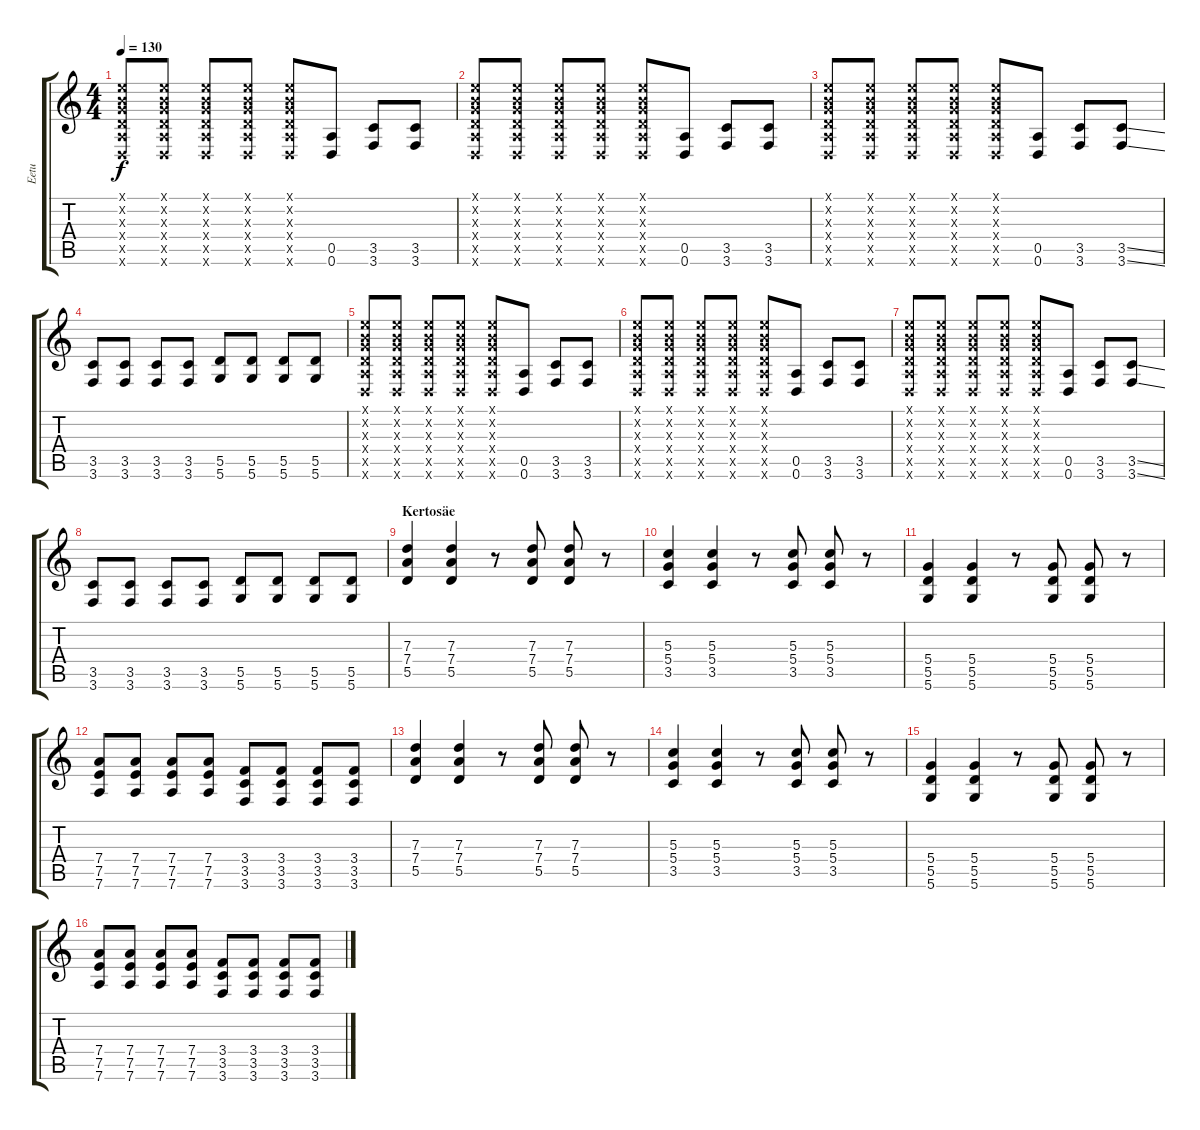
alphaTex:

\track ("Eetu" "Eetu") {instrument overdrivenguitar}
\staff {score tabs}
\tuning (E4 B3 G3 D3 A2 D2) {hide}
\ts (4 4)
\tempo 130
\clef g2
\ks c
(0.1{x} 0.2{x} 0.3{x} 0.4{x} 0.5{x} 0.6{x}).8{dy f} (0.1{x} 0.2{x} 0.3{x} 0.4{x} 0.5{x} 0.6{x}).8 (0.1{x} 0.2{x} 0.3{x} 0.4{x} 0.5{x} 0.6{x}).8 (0.1{x} 0.2{x} 0.3{x} 0.4{x} 0.5{x} 0.6{x}).8 (0.1{x} 0.2{x} 0.3{x} 0.4{x} 0.5{x} 0.6{x}).8 (0.5 0.6).8 (3.5 3.6).8 (3.5 3.6).8 |
(0.1{x} 0.2{x} 0.3{x} 0.4{x} 0.5{x} 0.6{x}).8 (0.1{x} 0.2{x} 0.3{x} 0.4{x} 0.5{x} 0.6{x}).8 (0.1{x} 0.2{x} 0.3{x} 0.4{x} 0.5{x} 0.6{x}).8 (0.1{x} 0.2{x} 0.3{x} 0.4{x} 0.5{x} 0.6{x}).8 (0.1{x} 0.2{x} 0.3{x} 0.4{x} 0.5{x} 0.6{x}).8 (0.5 0.6).8 (3.5 3.6).8 (3.5 3.6).8 |
(0.1{x} 0.2{x} 0.3{x} 0.4{x} 0.5{x} 0.6{x}).8 (0.1{x} 0.2{x} 0.3{x} 0.4{x} 0.5{x} 0.6{x}).8 (0.1{x} 0.2{x} 0.3{x} 0.4{x} 0.5{x} 0.6{x}).8 (0.1{x} 0.2{x} 0.3{x} 0.4{x} 0.5{x} 0.6{x}).8 (0.1{x} 0.2{x} 0.3{x} 0.4{x} 0.5{x} 0.6{x}).8 (0.5 0.6).8 (3.5 3.6).8 (3.5{ss} 3.6{ss}).8 |
(3.5 3.6).8 (3.5 3.6).8 (3.5 3.6).8 (3.5 3.6).8 (5.5 5.6).8 (5.5 5.6).8 (5.5 5.6).8 (5.5 5.6).8 |
(0.1{x} 0.2{x} 0.3{x} 0.4{x} 0.5{x} 0.6{x}).8 (0.1{x} 0.2{x} 0.3{x} 0.4{x} 0.5{x} 0.6{x}).8 (0.1{x} 0.2{x} 0.3{x} 0.4{x} 0.5{x} 0.6{x}).8 (0.1{x} 0.2{x} 0.3{x} 0.4{x} 0.5{x} 0.6{x}).8 (0.1{x} 0.2{x} 0.3{x} 0.4{x} 0.5{x} 0.6{x}).8 (0.5 0.6).8 (3.5 3.6).8 (3.5 3.6).8 |
(0.1{x} 0.2{x} 0.3{x} 0.4{x} 0.5{x} 0.6{x}).8 (0.1{x} 0.2{x} 0.3{x} 0.4{x} 0.5{x} 0.6{x}).8 (0.1{x} 0.2{x} 0.3{x} 0.4{x} 0.5{x} 0.6{x}).8 (0.1{x} 0.2{x} 0.3{x} 0.4{x} 0.5{x} 0.6{x}).8 (0.1{x} 0.2{x} 0.3{x} 0.4{x} 0.5{x} 0.6{x}).8 (0.5 0.6).8 (3.5 3.6).8 (3.5 3.6).8 |
(0.1{x} 0.2{x} 0.3{x} 0.4{x} 0.5{x} 0.6{x}).8 (0.1{x} 0.2{x} 0.3{x} 0.4{x} 0.5{x} 0.6{x}).8 (0.1{x} 0.2{x} 0.3{x} 0.4{x} 0.5{x} 0.6{x}).8 (0.1{x} 0.2{x} 0.3{x} 0.4{x} 0.5{x} 0.6{x}).8 (0.1{x} 0.2{x} 0.3{x} 0.4{x} 0.5{x} 0.6{x}).8 (0.5 0.6).8 (3.5 3.6).8 (3.5{ss} 3.6{ss}).8 |
(3.5 3.6).8 (3.5 3.6).8 (3.5 3.6).8 (3.5 3.6).8 (5.5 5.6).8 (5.5 5.6).8 (5.5 5.6).8 (5.5 5.6).8 |
\section ("" "Kertosäe")
(7.3 7.4 5.5).4 (7.3 7.4 5.5).4 r.8 (7.3 7.4 5.5).8 (7.3 7.4 5.5).8 r.8 |
(5.3 5.4 3.5).4 (5.3 5.4 3.5).4 r.8 (5.3 5.4 3.5).8 (5.3 5.4 3.5).8 r.8 |
(5.4 5.5 5.6).4 (5.4 5.5 5.6).4 r.8 (5.4 5.5 5.6).8 (5.4 5.5 5.6).8 r.8 |
(7.4 7.5 7.6).8 (7.4 7.5 7.6).8 (7.4 7.5 7.6).8 (7.4 7.5 7.6).8 (3.4 3.5 3.6).8 (3.4 3.5 3.6).8 (3.4 3.5 3.6).8 (3.4 3.5 3.6).8 |
(7.3 7.4 5.5).4 (7.3 7.4 5.5).4 r.8 (7.3 7.4 5.5).8 (7.3 7.4 5.5).8 r.8 |
(5.3 5.4 3.5).4 (5.3 5.4 3.5).4 r.8 (5.3 5.4 3.5).8 (5.3 5.4 3.5).8 r.8 |
(5.4 5.5 5.6).4 (5.4 5.5 5.6).4 r.8 (5.4 5.5 5.6).8 (5.4 5.5 5.6).8 r.8 |
(7.4 7.5 7.6).8 (7.4 7.5 7.6).8 (7.4 7.5 7.6).8 (7.4 7.5 7.6).8 (3.4 3.5 3.6).8 (3.4 3.5 3.6).8 (3.4 3.5 3.6).8 (3.4 3.5 3.6).8
